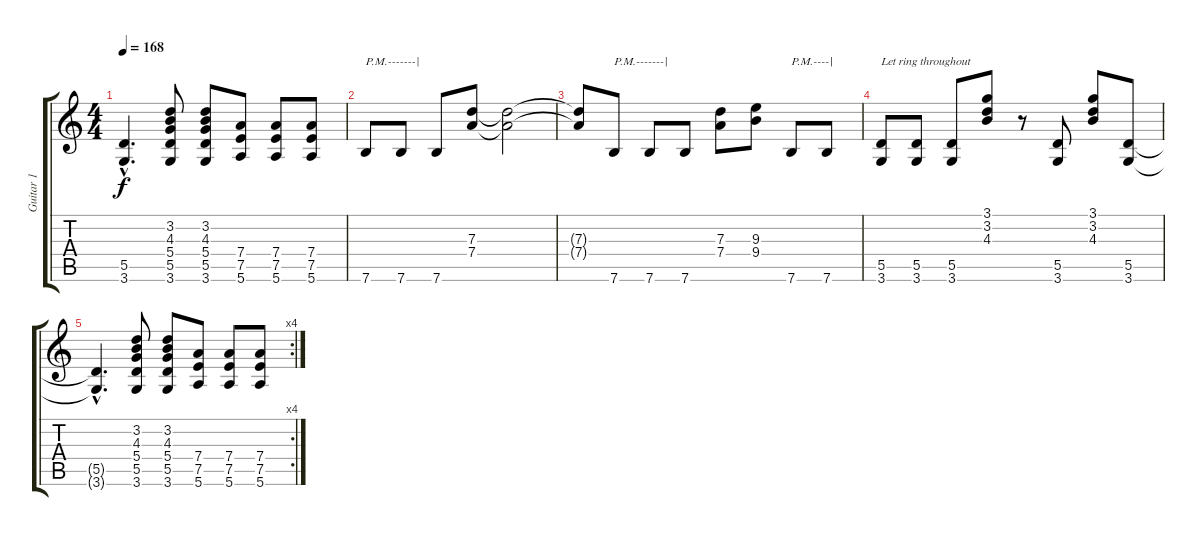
\track ("Guitar 1" "Guitar 1") {instrument overdrivenguitar}
\staff {score tabs}
\tuning (E4 B3 G3 D3 A2 E2) {hide}
\ts (4 4)
\tempo 168
\clef g2
\ks c
(5.5{hac t} 3.6{hac t}).4{d dy f} (3.2 4.3 5.4 5.5 3.6).8 (3.2 4.3 5.4 5.5 3.6).8 (7.4 7.5 5.6).8 (7.4 7.5 5.6).8 (7.4 7.5 5.6).8 |
7.6.8{txt "P.M.-------|"} 7.6.8 7.6.8 (7.3 7.4).8 (7.3{t} 7.4{t}).2 |
(7.3{t} 7.4{t}).8 7.6.8{txt "P.M.-------|"} 7.6.8 7.6.8 (7.3 7.4).8 (9.3 9.4).8 7.6.8{txt "P.M.----|"} 7.6.8 |
(5.5 3.6).8{txt "Let ring throughout"} (5.5 3.6).8 (5.5 3.6).8 (3.1 3.2 4.3).8 r.8 (5.5 3.6).8 (3.1 3.2 4.3).8 (5.5 3.6).8 |
\rc 4
(5.5{hac t} 3.6{hac t}).4{d} (3.2 4.3 5.4 5.5 3.6).8 (3.2 4.3 5.4 5.5 3.6).8 (7.4 7.5 5.6).8 (7.4 7.5 5.6).8 (7.4 7.5 5.6).8
